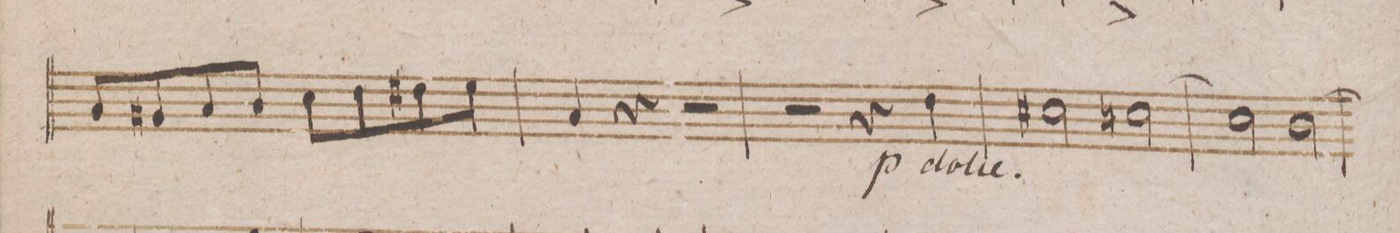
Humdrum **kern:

**kern	**dynam
*I"Clarinetto 1mo in B.	*
*clefG2	*
*k[b-]	*
*met(c)	*
*M4/4	*
8g/L	.
8f#X/	.
8g/	.
8a/J	.
8b-\L	.
8cc\	.
8cc#X\	.
8dd\J	.
=12	=12
4g/	.
4r	.
2r	.
=13	=13
2r	.
4r	.
4cc\	p
=14	=14
2bX\	.
[>2b-\	.
=15	=15
2b-\]	.
[>2a\	.
=16	=16
*-	*-
